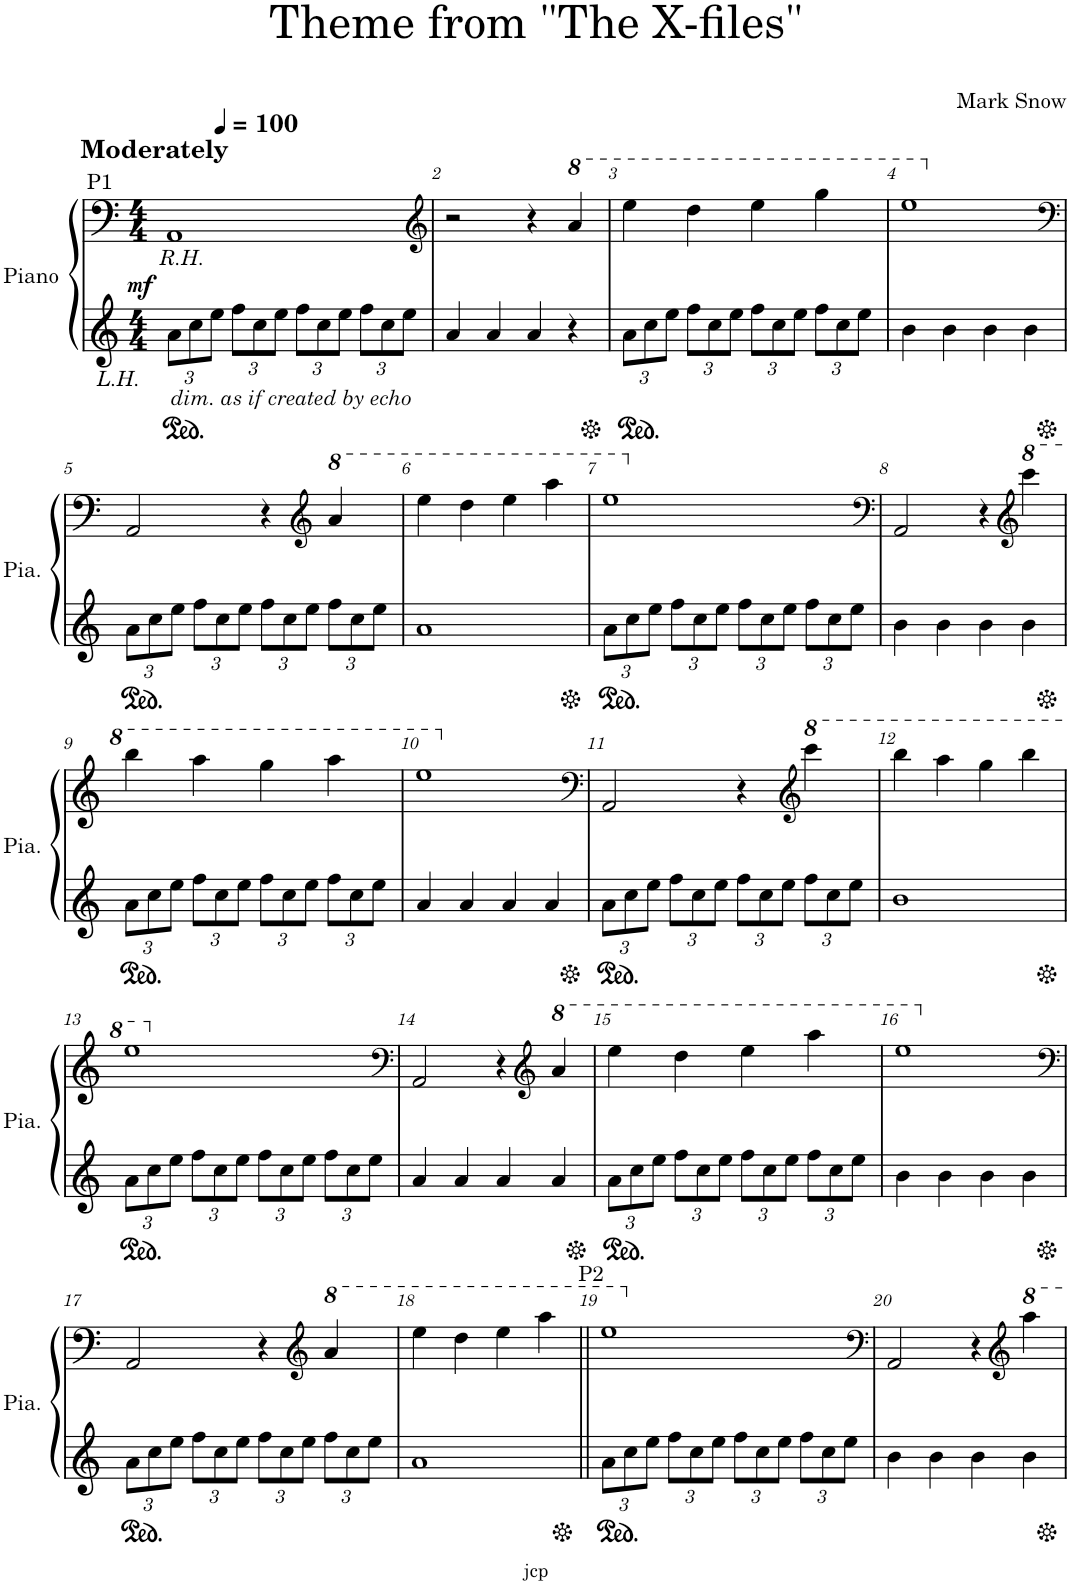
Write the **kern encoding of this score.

**kern	**kern	**dynam
*part1	*part1	*part1
*staff2	*staff1	*staff1/2
*I"Piano	*	*
*I'Pia.	*	*
*clefG2	*clefF4	*
*k[]	*k[]	*
*M4/4	*M4/4	*
*MM100	*MM100	*
*Xbrackettup	*	*
=1	=1	=1
!	!LO:TX:a:B:t=Moderately	!
!	!LO:TX:a:t=P1	!
!	!LO:TX:b:i:t=R.H.	!
!LO:TX:b:i:t=L.H.	!	!
!	!	!LO:DY:b
12a\L	1AA	mf
!LO:TX:b:i:t=dim. as if created by echo	!	!
12cc\	.	.
12ee\J	.	.
12ff\L	.	.
12cc\	.	.
12ee\J	.	.
12ff\L	.	.
12cc\	.	.
12ee\J	.	.
12ff\L	.	.
12cc\	.	.
12ee\J	.	.
=2	=2	=2
*	*clefG2	*
4a/	2r	.
4a/	.	.
4a/	4r	.
*	*8va	*
4r	4aa/	.
=3	=3	=3
12a\L	4eee\	.
12cc\	.	.
12ee\J	.	.
12ff\L	4ddd\	.
12cc\	.	.
12ee\J	.	.
12ff\L	4eee\	.
12cc\	.	.
12ee\J	.	.
12ff\L	4ggg\	.
12cc\	.	.
12ee\J	.	.
=4	=4	=4
4b\	1eee	.
4b\	.	.
4b\	.	.
4b\	.	.
!!LO:LB:g=z
=5	=5	=5
*	*clefF4	*
*	*X8va	*
12a\L	2AA/	.
12cc\	.	.
12ee\J	.	.
12ff\L	.	.
12cc\	.	.
12ee\J	.	.
12ff\L	4r	.
12cc\	.	.
12ee\J	.	.
*	*clefG2	*
*	*8va	*
12ff\L	4aa/	.
12cc\	.	.
12ee\J	.	.
=6	=6	=6
1a	4eee\	.
.	4ddd\	.
.	4eee\	.
.	4aaa\	.
=7	=7	=7
12a\L	1eee	.
12cc\	.	.
12ee\J	.	.
12ff\L	.	.
12cc\	.	.
12ee\J	.	.
12ff\L	.	.
12cc\	.	.
12ee\J	.	.
12ff\L	.	.
12cc\	.	.
12ee\J	.	.
=8	=8	=8
*	*clefF4	*
*	*X8va	*
4b\	2AA/	.
4b\	.	.
4b\	4r	.
*	*clefG2	*
*	*8va	*
4b\	4cccc\	.
!!LO:LB:g=z
=9	=9	=9
12a\L	4bbb\	.
12cc\	.	.
12ee\J	.	.
12ff\L	4aaa\	.
12cc\	.	.
12ee\J	.	.
12ff\L	4ggg\	.
12cc\	.	.
12ee\J	.	.
12ff\L	4aaa\	.
12cc\	.	.
12ee\J	.	.
=10	=10	=10
4a/	1eee	.
4a/	.	.
4a/	.	.
4a/	.	.
=11	=11	=11
*	*clefF4	*
*	*X8va	*
12a\L	2AA/	.
12cc\	.	.
12ee\J	.	.
12ff\L	.	.
12cc\	.	.
12ee\J	.	.
12ff\L	4r	.
12cc\	.	.
12ee\J	.	.
*	*clefG2	*
*	*8va	*
12ff\L	4cccc\	.
12cc\	.	.
12ee\J	.	.
=12	=12	=12
1b	4bbb\	.
.	4aaa\	.
.	4ggg\	.
.	4bbb\	.
!!LO:LB:g=z
=13	=13	=13
12a\L	1eee	.
12cc\	.	.
12ee\J	.	.
12ff\L	.	.
12cc\	.	.
12ee\J	.	.
12ff\L	.	.
12cc\	.	.
12ee\J	.	.
12ff\L	.	.
12cc\	.	.
12ee\J	.	.
=14	=14	=14
*	*clefF4	*
*	*X8va	*
4a/	2AA/	.
4a/	.	.
4a/	4r	.
*	*clefG2	*
*	*8va	*
4a/	4aa/	.
=15	=15	=15
12a\L	4eee\	.
12cc\	.	.
12ee\J	.	.
12ff\L	4ddd\	.
12cc\	.	.
12ee\J	.	.
12ff\L	4eee\	.
12cc\	.	.
12ee\J	.	.
12ff\L	4aaa\	.
12cc\	.	.
12ee\J	.	.
=16	=16	=16
4b\	1eee	.
4b\	.	.
4b\	.	.
4b\	.	.
!!LO:LB:g=z
=17	=17	=17
*	*clefF4	*
*	*X8va	*
12a\L	2AA/	.
12cc\	.	.
12ee\J	.	.
12ff\L	.	.
12cc\	.	.
12ee\J	.	.
12ff\L	4r	.
12cc\	.	.
12ee\J	.	.
*	*clefG2	*
*	*8va	*
12ff\L	4aa/	.
12cc\	.	.
12ee\J	.	.
=18	=18	=18
1a	4eee\	.
.	4ddd\	.
.	4eee\	.
.	4aaa\	.
=19||	=19||	=19||
!	!LO:TX:a:t=P2	!
12a\L	1eee	.
12cc\	.	.
12ee\J	.	.
12ff\L	.	.
12cc\	.	.
12ee\J	.	.
12ff\L	.	.
12cc\	.	.
12ee\J	.	.
12ff\L	.	.
12cc\	.	.
12ee\J	.	.
=20	=20	=20
*	*clefF4	*
*	*X8va	*
4b\	2AA/	.
4b\	.	.
4b\	4r	.
*	*clefG2	*
4b\	4aaa\	.
=	=	=
*-	*-	*-
